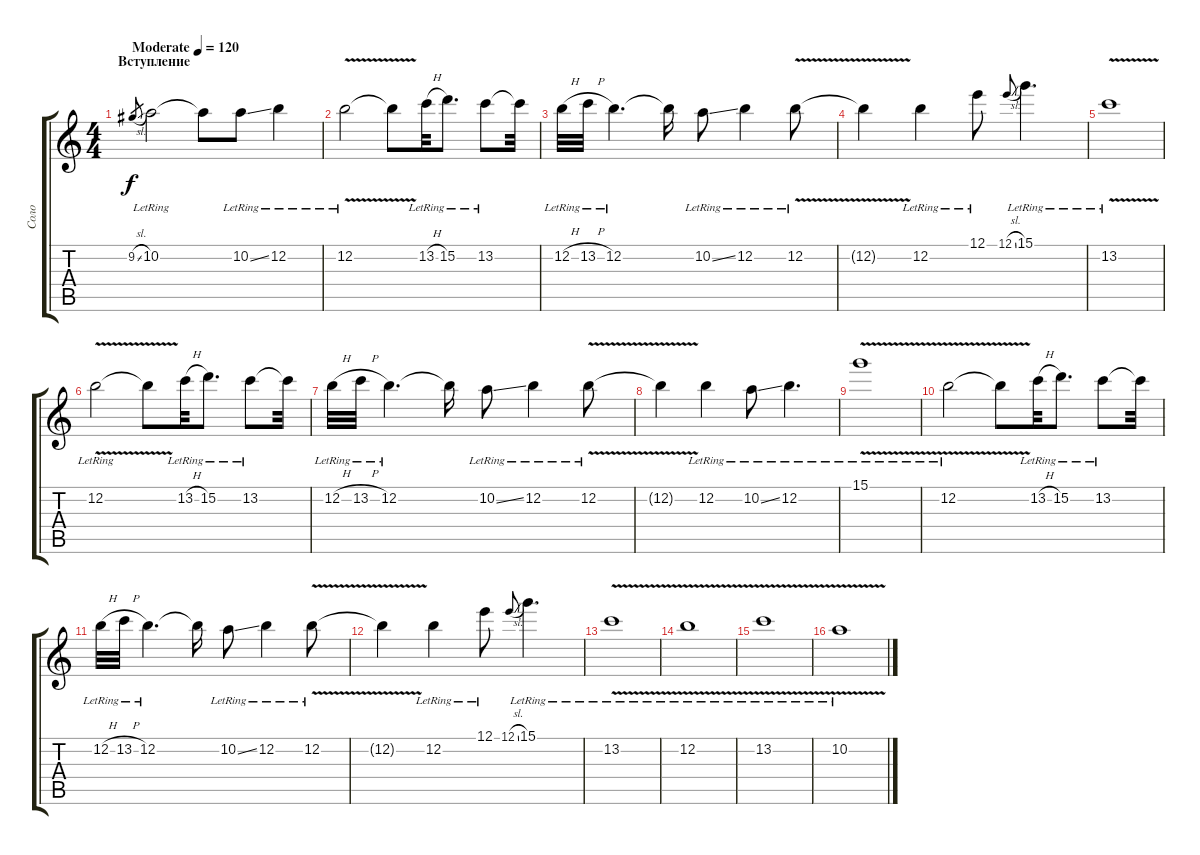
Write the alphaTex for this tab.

\track ("Соло" "Соло") {instrument acousticguitarsteel}
\staff {score tabs}
\tuning (E4 B3 G3 D3 A2 E2) {hide}
\ts (4 4)
\section ("" "Вступление")
\tempo (120 "Moderate")
\clef g2
\ks c
9.2{sl}.8{gr dy f instrument acousticguitarsteel} 10.2{lr}.2 10.2{t}.8 10.2{ss lr}.8 12.2{lr}.4 |
12.2{v lr}.2 12.2{t}.8 13.2{h lr}.32 15.2{lr}.8{d} 13.2{lr}.8 13.2{t}.32 |
12.2{h lr}.32 13.2{h lr}.32 12.2{lr}.4{d} 12.2{t}.16 10.2{ss lr}.8 12.2{lr}.4 12.2{v lr}.8 |
12.2{t}.4 12.2{lr}.4 12.1{lr}.8 12.1{sl}.8{gr onbeat} 15.1{lr}.4{d} |
13.2{v lr}.1 |
12.2{v lr}.2 12.2{t}.8 13.2{h lr}.32 15.2{lr}.8{d} 13.2{lr}.8 13.2{t}.32 |
12.2{h lr}.32 13.2{h lr}.32 12.2{lr}.4{d} 12.2{t}.16 10.2{ss lr}.8 12.2{lr}.4 12.2{v lr}.8 |
12.2{t}.4 12.2{lr}.4 10.2{ss lr}.8 12.2{lr}.4{d} |
15.1{v lr}.1 |
12.2{v lr}.2 12.2{t}.8 13.2{h lr}.32 15.2{lr}.8{d} 13.2{lr}.8 13.2{t}.32 |
12.2{h lr}.32 13.2{h lr}.32 12.2{lr}.4{d} 12.2{t}.16 10.2{ss lr}.8 12.2{lr}.4 12.2{v lr}.8 |
12.2{t}.4 12.2{lr}.4 12.1{lr}.8 12.1{sl}.8{gr onbeat} 15.1{lr}.4{d} |
13.2{v lr}.1 |
12.2{v lr}.1 |
13.2{v lr}.1 |
10.2{v lr}.1
